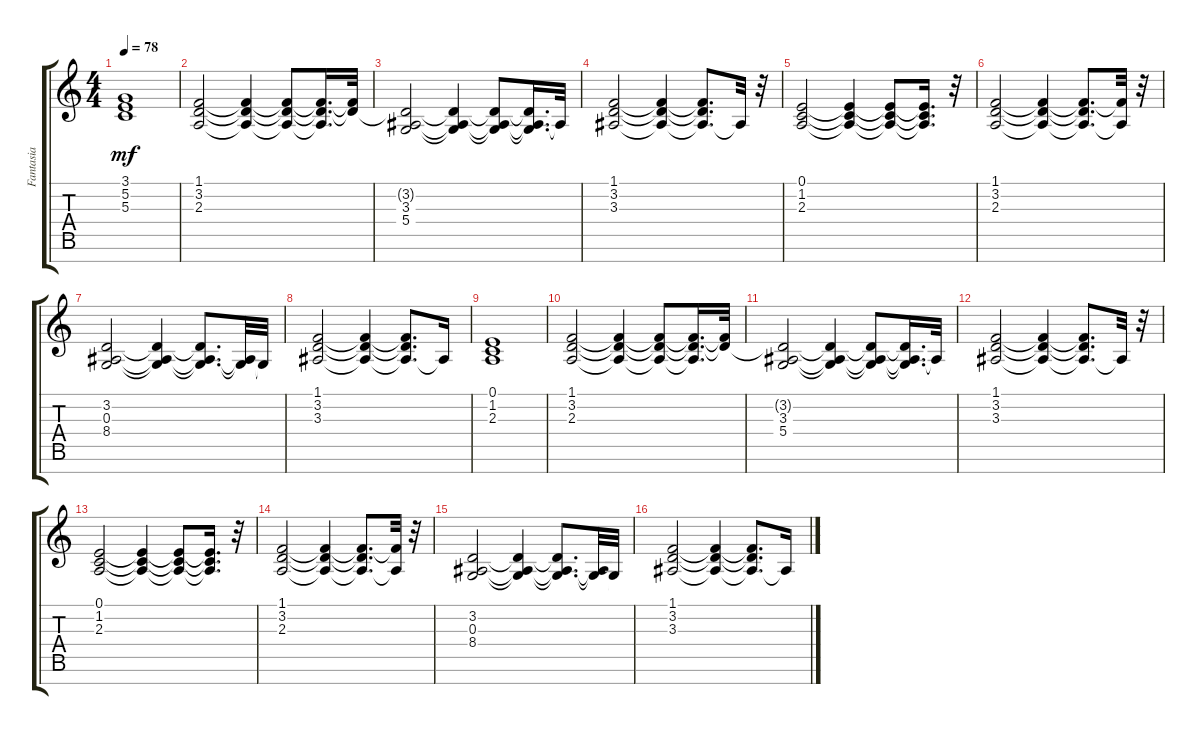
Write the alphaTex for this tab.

\track ("Fantasia" "Fantasia") {instrument pad2warm}
\staff {score tabs}
\tuning (E4 B3 G3 D3 A2 E2 B1) {hide}
\ts (4 4)
\tempo 78
\clef g2
\ks c
(3.1 5.2 5.3).1{dy mf} |
(1.1 3.2 2.3).2 (1.1{t} 3.2{t} 2.3{t}).4 (1.1{t} 3.2{t} 2.3{t}).8 (1.1{t} 3.2{t} 2.3{t}).16{d} (1.1{t} 3.2{t}).32 |
(3.2{t} 3.3 5.4).2 (3.2{t} 3.3{t} 5.4{t}).4 (3.2{t} 3.3{t} 5.4{t}).8 (3.2{t} 3.3{t} 5.4{t}).16{d} 3.3{t}.32 |
(1.1 3.2 3.3).2 (1.1{t} 3.2{t} 3.3{t}).4 (1.1{t} 3.2{t} 3.3{t}).8{d} 3.3{t}.32 r.32 |
(0.1 1.2 2.3).2 (0.1{t} 1.2{t} 2.3{t}).4 (0.1{t} 1.2{t} 2.3{t}).8 (0.1{t} 1.2{t} 2.3{t}).16{d} r.32 |
(1.1 3.2 2.3).2 (1.1{t} 3.2{t} 2.3{t}).4 (1.1{t} 3.2{t} 2.3{t}).8{d} (1.1{t} 2.3{t}).32 r.32 |
(3.2 0.3 8.4).2 (3.2{t} 0.3{t} 8.4{t}).4 (3.2{t} 0.3{t} 8.4{t}).8{d} (0.3{t} 8.4{t}).32 0.3{t}.32 |
(1.1 3.2 3.3).2 (1.1{t} 3.2{t} 3.3{t}).4 (1.1{t} 3.2{t} 3.3{t}).8{d} 3.3{t}.16 |
(0.1 1.2 2.3).1 |
(1.1 3.2 2.3).2 (1.1{t} 3.2{t} 2.3{t}).4 (1.1{t} 3.2{t} 2.3{t}).8 (1.1{t} 3.2{t} 2.3{t}).16{d} (1.1{t} 3.2{t}).32 |
(3.2{t} 3.3 5.4).2 (3.2{t} 3.3{t} 5.4{t}).4 (3.2{t} 3.3{t} 5.4{t}).8 (3.2{t} 3.3{t} 5.4{t}).16{d} 3.3{t}.32 |
(1.1 3.2 3.3).2 (1.1{t} 3.2{t} 3.3{t}).4 (1.1{t} 3.2{t} 3.3{t}).8{d} 3.3{t}.32 r.32 |
(0.1 1.2 2.3).2 (0.1{t} 1.2{t} 2.3{t}).4 (0.1{t} 1.2{t} 2.3{t}).8 (0.1{t} 1.2{t} 2.3{t}).16{d} r.32 |
(1.1 3.2 2.3).2 (1.1{t} 3.2{t} 2.3{t}).4 (1.1{t} 3.2{t} 2.3{t}).8{d} (1.1{t} 2.3{t}).32 r.32 |
(3.2 0.3 8.4).2 (3.2{t} 0.3{t} 8.4{t}).4 (3.2{t} 0.3{t} 8.4{t}).8{d} (0.3{t} 8.4{t}).32 0.3{t}.32 |
(1.1 3.2 3.3).2 (1.1{t} 3.2{t} 3.3{t}).4 (1.1{t} 3.2{t} 3.3{t}).8{d} 3.3{t}.16
